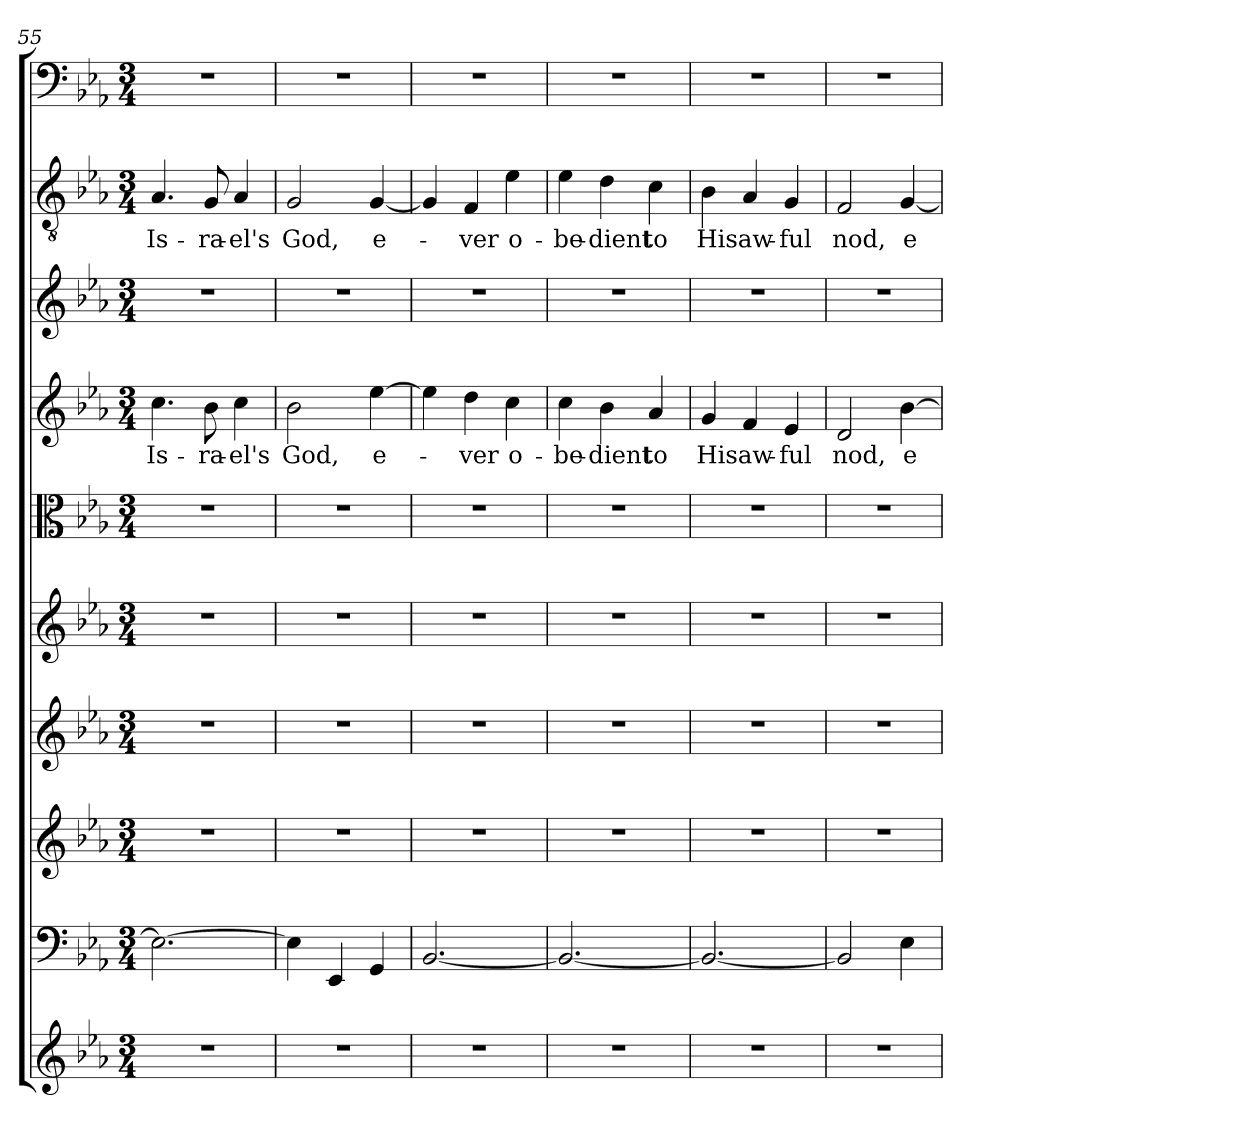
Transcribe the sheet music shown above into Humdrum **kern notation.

**kern	**kern	**kern	**kern	**kern	**kern	**kern	**text	**kern	**kern	**text	**kern
*part10	*part9	*part8	*part7	*part6	*part5	*part4	*part4	*part3	*part2	*part2	*part1
*staff10	*staff9	*staff8	*staff7	*staff6	*staff5	*staff4	*staff4	*staff3	*staff2	*staff2	*staff1
*clefG2	*clefF4	*clefG2	*clefG2	*clefG2	*clefC3	*clefG2	*	*clefG2	*clefGv2	*	*clefF4
*k[b-e-a-]	*k[b-e-a-]	*k[b-e-a-]	*k[b-e-a-]	*k[b-e-a-]	*k[b-e-a-]	*k[b-e-a-]	*	*k[b-e-a-]	*k[b-e-a-]	*	*k[b-e-a-]
*c:	*c:	*c:	*c:	*c:	*c:	*c:	*	*c:	*c:	*	*c:
*M3/4	*M3/4	*M3/4	*M3/4	*M3/4	*M3/4	*M3/4	*	*M3/4	*M3/4	*	*M3/4
=55	=55	=55	=55	=55	=55	=55	=55	=55	=55	=55	=55
2.r	2.E-\_	2.r	2.r	2.r	2.r	4.cc\	Is-	2.r	4.A-/	Is-	2.r
.	.	.	.	.	.	8b-\	-ra-	.	8G/	-ra-	.
.	.	.	.	.	.	4cc\	-el's	.	4A-/	-el's	.
=56	=56	=56	=56	=56	=56	=56	=56	=56	=56	=56	=56
2.r	4E-\]	2.r	2.r	2.r	2.r	2b-\	God,	2.r	2G/	God,	2.r
.	4EE-/	.	.	.	.	.	.	.	.	.	.
.	4GG/	.	.	.	.	[4ee-\	e-	.	[4G/	e-	.
=57	=57	=57	=57	=57	=57	=57	=57	=57	=57	=57	=57
2.r	[2.BB-/	2.r	2.r	2.r	2.r	4ee-\]	.	2.r	4G/]	.	2.r
.	.	.	.	.	.	4dd\	-ver	.	4F/	-ver	.
.	.	.	.	.	.	4cc\	o-	.	4e-\	o-	.
=58	=58	=58	=58	=58	=58	=58	=58	=58	=58	=58	=58
2.r	2.BB-/_	2.r	2.r	2.r	2.r	4cc\	-be-	2.r	4e-\	-be-	2.r
.	.	.	.	.	.	4b-\	-dient	.	4d\	-dient	.
.	.	.	.	.	.	4a-/	to	.	4c\	to	.
=59	=59	=59	=59	=59	=59	=59	=59	=59	=59	=59	=59
2.r	2.BB-/_	2.r	2.r	2.r	2.r	4g/	His	2.r	4B-\	His	2.r
.	.	.	.	.	.	4f/	aw-	.	4A-/	aw-	.
.	.	.	.	.	.	4e-/	-ful	.	4G/	-ful	.
=60	=60	=60	=60	=60	=60	=60	=60	=60	=60	=60	=60
2.r	2BB-/]	2.r	2.r	2.r	2.r	2d/	nod,	2.r	2F/	nod,	2.r
.	4E-\	.	.	.	.	[4b-\	e-	.	[4G/	e-	.
=	=	=	=	=	=	=	=	=	=	=	=
*-	*-	*-	*-	*-	*-	*-	*-	*-	*-	*-	*-
